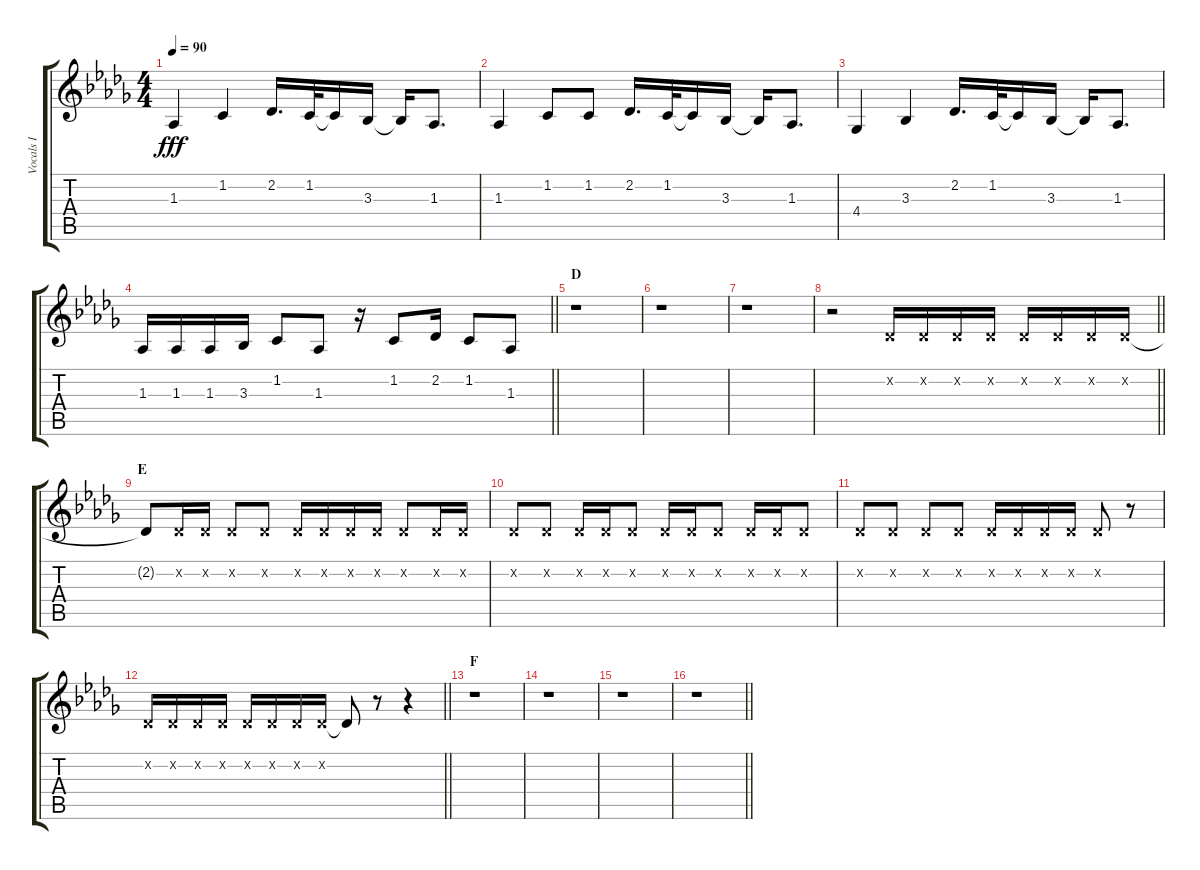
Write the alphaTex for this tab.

\track ("Vocals I" "Vocals I") {instrument voiceoohs}
\staff {score tabs}
\tuning (E4 B3 G3 D3 A2 E2) {hide}
\ts (4 4)
\tempo 90
\clef g2
\ks db
1.3.4{dy fff} 1.2.4 2.2.16{d} 1.2.32 1.2{t}.16 3.3.16 3.3{t}.16 1.3.8{d} |
1.3.4 1.2.8 1.2.8 2.2.16{d} 1.2.32 1.2{t}.16 3.3.16 3.3{t}.16 1.3.8{d} |
4.4.4 3.3.4 2.2.16{d} 1.2.32 1.2{t}.16 3.3.16 3.3{t}.16 1.3.8{d} |
\barLineRight lightlight
1.3.16 1.3.16 1.3.16 3.3.16 1.2.8 1.3.8 r.16 1.2.8 2.2.16 1.2.8 1.3.8 |
\section ("" "D")
r.1 |
r.1 |
r.1 |
\barLineRight lightlight
r.2 2.2{x}.16 2.2{x}.16 2.2{x}.16 2.2{x}.16 2.2{x}.16 2.2{x}.16 2.2{x}.16 2.2{x}.16 |
\section ("" "E")
2.2{t}.8 2.2{x}.16 2.2{x}.16 2.2{x}.8 2.2{x}.8 2.2{x}.16 2.2{x}.16 2.2{x}.16 2.2{x}.16 2.2{x}.8 2.2{x}.16 2.2{x}.16 |
2.2{x}.8 2.2{x}.8 2.2{x}.16 2.2{x}.16 2.2{x}.8 2.2{x}.16 2.2{x}.16 2.2{x}.8 2.2{x}.16 2.2{x}.16 2.2{x}.8 |
2.2{x}.8 2.2{x}.8 2.2{x}.8 2.2{x}.8 2.2{x}.16 2.2{x}.16 2.2{x}.16 2.2{x}.16 2.2{x}.8 r.8 |
\barLineRight lightlight
2.2{x}.16 2.2{x}.16 2.2{x}.16 2.2{x}.16 2.2{x}.16 2.2{x}.16 2.2{x}.16 2.2{x}.16 2.2{t}.8 r.8 r.4 |
\section ("" "F")
r.1 |
r.1 |
r.1 |
\barLineRight lightlight
r.1
